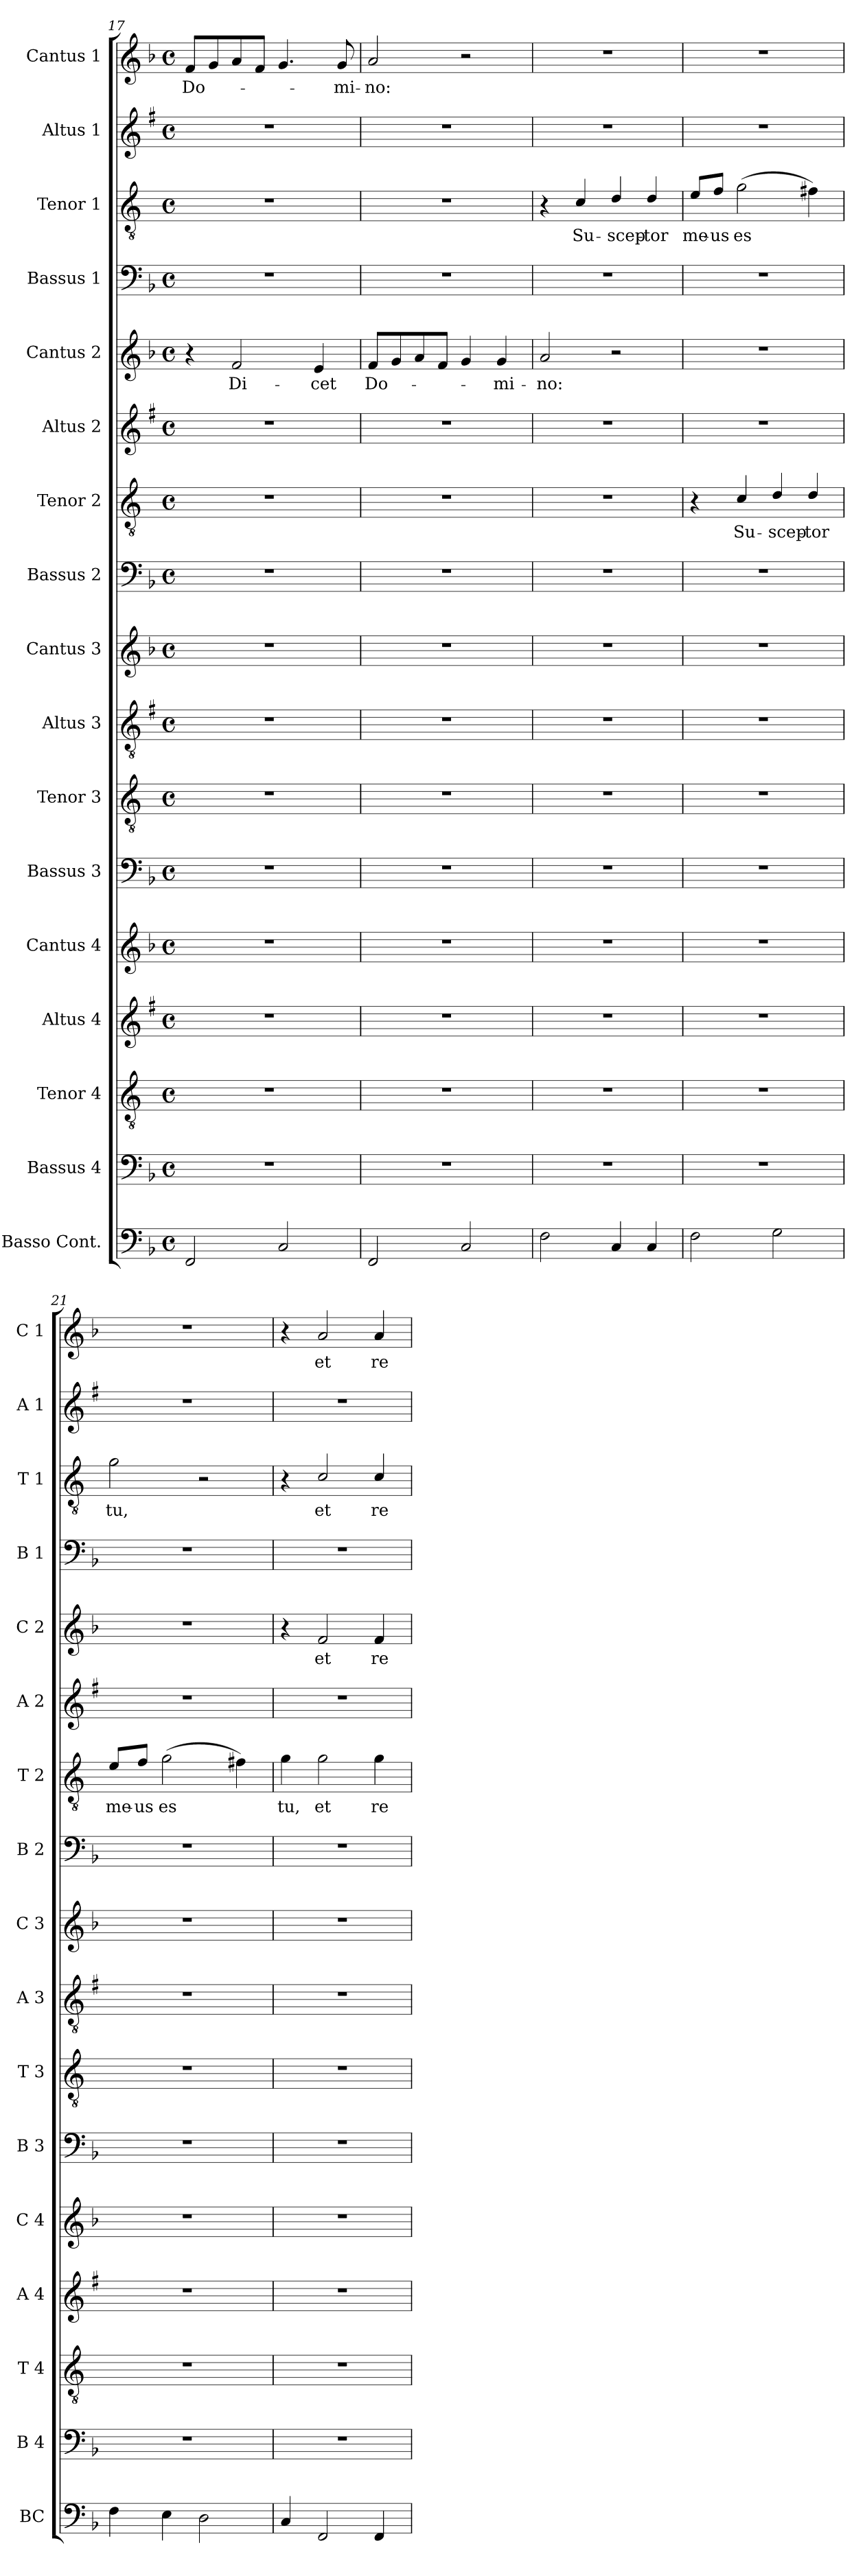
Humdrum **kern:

**kern	**kern	**kern	**kern	**kern	**kern	**kern	**kern	**kern	**kern	**kern	**text	**kern	**kern	**text	**kern	**kern	**text	**kern	**kern	**text
*part17	*part16	*part15	*part14	*part13	*part12	*part11	*part10	*part9	*part8	*part7	*part7	*part6	*part5	*part5	*part4	*part3	*part3	*part2	*part1	*part1
*staff17	*staff16	*staff15	*staff14	*staff13	*staff12	*staff11	*staff10	*staff9	*staff8	*staff7	*staff7	*staff6	*staff5	*staff5	*staff4	*staff3	*staff3	*staff2	*staff1	*staff1
*I"Basso Cont.	*I"Bassus 4	*I"Tenor 4	*I"Altus 4	*I"Cantus 4	*I"Bassus 3	*I"Tenor 3	*I"Altus 3	*I"Cantus 3	*I"Bassus 2	*I"Tenor 2	*	*I"Altus 2	*I"Cantus 2	*	*I"Bassus 1	*I"Tenor 1	*	*I"Altus 1	*I"Cantus 1	*
*I'BC	*I'B 4	*I'T 4	*I'A 4	*I'C 4	*I'B 3	*I'T 3	*I'A 3	*I'C 3	*I'B 2	*I'T 2	*	*I'A 2	*I'C 2	*	*I'B 1	*I'T 1	*	*I'A 1	*I'C 1	*
*clefF4	*clefF4	*clefGv2	*clefG2	*clefG2	*clefF4	*clefGv2	*clefGv2	*clefG2	*clefF4	*clefGv2	*	*clefG2	*clefG2	*	*clefF4	*clefGv2	*	*clefG2	*clefG2	*
*	*	*ITrd4c7	*ITrd1c2	*	*	*ITrd4c7	*ITrd1c2	*	*	*ITrd4c7	*	*ITrd1c2	*	*	*	*ITrd4c7	*	*ITrd1c2	*	*
*k[b-]	*k[b-]	*k[b-]	*k[b-]	*k[b-]	*k[b-]	*k[b-]	*k[b-]	*k[b-]	*k[b-]	*k[b-]	*	*k[b-]	*k[b-]	*	*k[b-]	*k[b-]	*	*k[b-]	*k[b-]	*
*F:	*F:	*F:	*F:	*F:	*F:	*F:	*F:	*F:	*F:	*F:	*	*F:	*F:	*	*F:	*F:	*	*F:	*F:	*
*M4/4	*M4/4	*M4/4	*M4/4	*M4/4	*M4/4	*M4/4	*M4/4	*M4/4	*M4/4	*M4/4	*	*M4/4	*M4/4	*	*M4/4	*M4/4	*	*M4/4	*M4/4	*
*met(c)	*met(c)	*met(c)	*met(c)	*met(c)	*met(c)	*met(c)	*met(c)	*met(c)	*met(c)	*met(c)	*	*met(c)	*met(c)	*	*met(c)	*met(c)	*	*met(c)	*met(c)	*
=17	=17	=17	=17	=17	=17	=17	=17	=17	=17	=17	=17	=17	=17	=17	=17	=17	=17	=17	=17	=17
!	!	!	!	!	!	!	!	!	!	!	!	!	!	!	!	!	!	!	!	!LO:LY:b
2FF/	1r	1r	1r	1r	1r	1r	1r	1r	1r	1r	.	1r	4r	.	1r	1r	.	1r	8f/L	Do-
.	.	.	.	.	.	.	.	.	.	.	.	.	.	.	.	.	.	.	8g/	.
!	!	!	!	!	!	!	!	!	!	!	!	!	!	!LO:LY:b	!	!	!	!	!	!
.	.	.	.	.	.	.	.	.	.	.	.	.	2f/	Di-	.	.	.	.	8a/	.
.	.	.	.	.	.	.	.	.	.	.	.	.	.	.	.	.	.	.	8f/J	.
2C/	.	.	.	.	.	.	.	.	.	.	.	.	.	.	.	.	.	.	4.g/	.
!	!	!	!	!	!	!	!	!	!	!	!	!	!	!LO:LY:b	!	!	!	!	!	!
.	.	.	.	.	.	.	.	.	.	.	.	.	4e/	-cet	.	.	.	.	.	.
!	!	!	!	!	!	!	!	!	!	!	!	!	!	!	!	!	!	!	!	!LO:LY:b
.	.	.	.	.	.	.	.	.	.	.	.	.	.	.	.	.	.	.	8g/	-mi-
=18	=18	=18	=18	=18	=18	=18	=18	=18	=18	=18	=18	=18	=18	=18	=18	=18	=18	=18	=18	=18
!	!	!	!	!	!	!	!	!	!	!	!	!	!	!LO:LY:b	!	!	!	!	!	!LO:LY:b
2FF/	1r	1r	1r	1r	1r	1r	1r	1r	1r	1r	.	1r	8f/L	Do-	1r	1r	.	1r	2a/	-no:
.	.	.	.	.	.	.	.	.	.	.	.	.	8g/	.	.	.	.	.	.	.
.	.	.	.	.	.	.	.	.	.	.	.	.	8a/	.	.	.	.	.	.	.
.	.	.	.	.	.	.	.	.	.	.	.	.	8f/J	.	.	.	.	.	.	.
2C/	.	.	.	.	.	.	.	.	.	.	.	.	4g/	.	.	.	.	.	2r	.
!	!	!	!	!	!	!	!	!	!	!	!	!	!	!LO:LY:b	!	!	!	!	!	!
.	.	.	.	.	.	.	.	.	.	.	.	.	4g/	-mi-	.	.	.	.	.	.
=19	=19	=19	=19	=19	=19	=19	=19	=19	=19	=19	=19	=19	=19	=19	=19	=19	=19	=19	=19	=19
!	!	!	!	!	!	!	!	!	!	!	!	!	!	!LO:LY:b	!	!	!	!	!	!
2F\	1r	1r	1r	1r	1r	1r	1r	1r	1r	1r	.	1r	2a/	-no:	1r	4r	.	1r	1r	.
!	!	!	!	!	!	!	!	!	!	!	!	!	!	!	!	!	!LO:LY:b	!	!	!
.	.	.	.	.	.	.	.	.	.	.	.	.	.	.	.	4F/	Su-	.	.	.
!	!	!	!	!	!	!	!	!	!	!	!	!	!	!	!	!	!LO:LY:b	!	!	!
4C/	.	.	.	.	.	.	.	.	.	.	.	.	2r	.	.	4G/	-scep-	.	.	.
!	!	!	!	!	!	!	!	!	!	!	!	!	!	!	!	!	!LO:LY:b	!	!	!
4C/	.	.	.	.	.	.	.	.	.	.	.	.	.	.	.	4G/	-tor	.	.	.
=20	=20	=20	=20	=20	=20	=20	=20	=20	=20	=20	=20	=20	=20	=20	=20	=20	=20	=20	=20	=20
!	!	!	!	!	!	!	!	!	!	!	!	!	!	!	!	!	!LO:LY:b	!	!	!
2F\	1r	1r	1r	1r	1r	1r	1r	1r	1r	4r	.	1r	1r	.	1r	8A/L	me-	1r	1r	.
!	!	!	!	!	!	!	!	!	!	!	!	!	!	!	!	!	!LO:LY:b	!	!	!
.	.	.	.	.	.	.	.	.	.	.	.	.	.	.	.	8B-/J	-us	.	.	.
!	!	!	!	!	!	!	!	!	!	!	!LO:LY:b	!	!	!	!	!	!LO:LY:b	!	!	!
.	.	.	.	.	.	.	.	.	.	4F/	Su-	.	.	.	.	(>2c\	es	.	.	.
!	!	!	!	!	!	!	!	!	!	!	!LO:LY:b	!	!	!	!	!	!	!	!	!
2G\	.	.	.	.	.	.	.	.	.	4G/	-scep-	.	.	.	.	.	.	.	.	.
!	!	!	!	!	!	!	!	!	!	!	!LO:LY:b	!	!	!	!	!	!	!	!	!
.	.	.	.	.	.	.	.	.	.	4G/	-tor	.	.	.	.	4Bn\)	.	.	.	.
=21	=21	=21	=21	=21	=21	=21	=21	=21	=21	=21	=21	=21	=21	=21	=21	=21	=21	=21	=21	=21
!	!	!	!	!	!	!	!	!	!	!	!LO:LY:b	!	!	!	!	!	!LO:LY:b	!	!	!
4F\	1r	1r	1r	1r	1r	1r	1r	1r	1r	8A/L	me-	1r	1r	.	1r	2c\	tu,	1r	1r	.
!	!	!	!	!	!	!	!	!	!	!	!LO:LY:b	!	!	!	!	!	!	!	!	!
.	.	.	.	.	.	.	.	.	.	8B-/J	-us	.	.	.	.	.	.	.	.	.
!	!	!	!	!	!	!	!	!	!	!	!LO:LY:b	!	!	!	!	!	!	!	!	!
4E\	.	.	.	.	.	.	.	.	.	(>2c\	es	.	.	.	.	.	.	.	.	.
2D\	.	.	.	.	.	.	.	.	.	.	.	.	.	.	.	2r	.	.	.	.
.	.	.	.	.	.	.	.	.	.	4Bn\)	.	.	.	.	.	.	.	.	.	.
=22	=22	=22	=22	=22	=22	=22	=22	=22	=22	=22	=22	=22	=22	=22	=22	=22	=22	=22	=22	=22
!	!	!	!	!	!	!	!	!	!	!	!LO:LY:b	!	!	!	!	!	!	!	!	!
4C/	1r	1r	1r	1r	1r	1r	1r	1r	1r	4c\	tu,	1r	4r	.	1r	4r	.	1r	4r	.
!	!	!	!	!	!	!	!	!	!	!	!LO:LY:b	!	!	!LO:LY:b	!	!	!LO:LY:b	!	!	!LO:LY:b
2FF/	.	.	.	.	.	.	.	.	.	2c\	et	.	2f/	et	.	2F/	et	.	2a/	et
!	!	!	!	!	!	!	!	!	!	!	!LO:LY:b	!	!	!LO:LY:b	!	!	!LO:LY:b	!	!	!LO:LY:b
4FF/	.	.	.	.	.	.	.	.	.	4c\	re-	.	4f/	re-	.	4F/	re-	.	4a/	re-
=	=	=	=	=	=	=	=	=	=	=	=	=	=	=	=	=	=	=	=	=
*-	*-	*-	*-	*-	*-	*-	*-	*-	*-	*-	*-	*-	*-	*-	*-	*-	*-	*-	*-	*-
